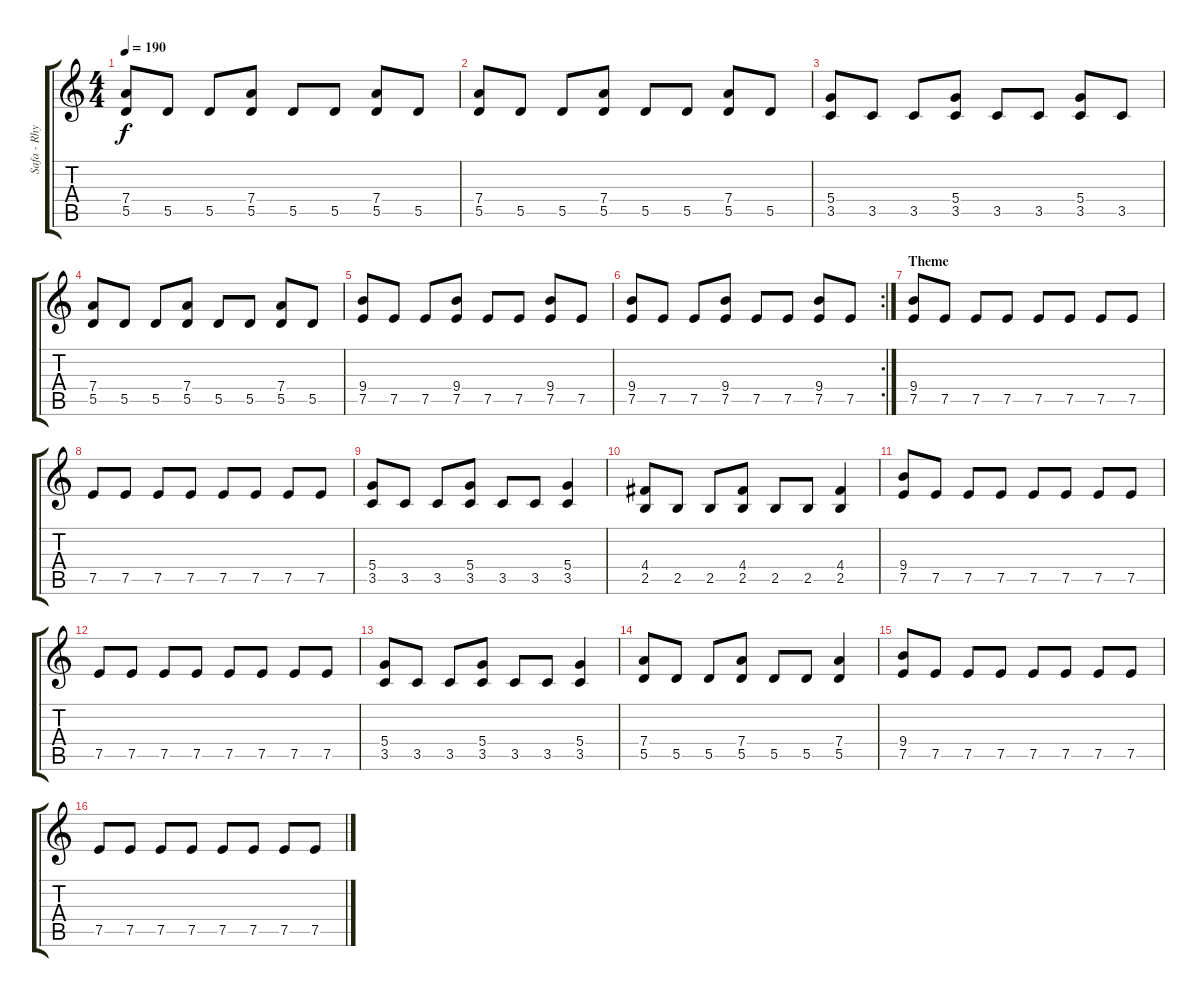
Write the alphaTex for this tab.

\track ("Safa - Rhythm" "Safa - Rhy") {instrument distortionguitar}
\staff {score tabs}
\tuning (E4 B3 G3 D3 A2 E2) {hide}
\ts (4 4)
\tempo 190
\clef g2
\ks c
(7.4 5.5).8{dy f} 5.5.8 5.5.8 (7.4 5.5).8 5.5.8 5.5.8 (7.4 5.5).8 5.5.8 |
(7.4 5.5).8 5.5.8 5.5.8 (7.4 5.5).8 5.5.8 5.5.8 (7.4 5.5).8 5.5.8 |
(5.4 3.5).8 3.5.8 3.5.8 (5.4 3.5).8 3.5.8 3.5.8 (5.4 3.5).8 3.5.8 |
(7.4 5.5).8 5.5.8 5.5.8 (7.4 5.5).8 5.5.8 5.5.8 (7.4 5.5).8 5.5.8 |
(9.4 7.5).8 7.5.8 7.5.8 (9.4 7.5).8 7.5.8 7.5.8 (9.4 7.5).8 7.5.8 |
\rc 2
(9.4 7.5).8 7.5.8 7.5.8 (9.4 7.5).8 7.5.8 7.5.8 (9.4 7.5).8 7.5.8 |
\section ("" "Theme")
(9.4 7.5).8 7.5.8 7.5.8 7.5.8 7.5.8 7.5.8 7.5.8 7.5.8 |
7.5.8 7.5.8 7.5.8 7.5.8 7.5.8 7.5.8 7.5.8 7.5.8 |
(5.4 3.5).8 3.5.8 3.5.8 (5.4 3.5).8 3.5.8 3.5.8 (5.4 3.5).4 |
(4.4 2.5).8 2.5.8 2.5.8 (4.4 2.5).8 2.5.8 2.5.8 (4.4 2.5).4 |
(9.4 7.5).8 7.5.8 7.5.8 7.5.8 7.5.8 7.5.8 7.5.8 7.5.8 |
7.5.8 7.5.8 7.5.8 7.5.8 7.5.8 7.5.8 7.5.8 7.5.8 |
(5.4 3.5).8 3.5.8 3.5.8 (5.4 3.5).8 3.5.8 3.5.8 (5.4 3.5).4 |
(7.4 5.5).8 5.5.8 5.5.8 (7.4 5.5).8 5.5.8 5.5.8 (7.4 5.5).4 |
(9.4 7.5).8 7.5.8 7.5.8 7.5.8 7.5.8 7.5.8 7.5.8 7.5.8 |
7.5.8 7.5.8 7.5.8 7.5.8 7.5.8 7.5.8 7.5.8 7.5.8
